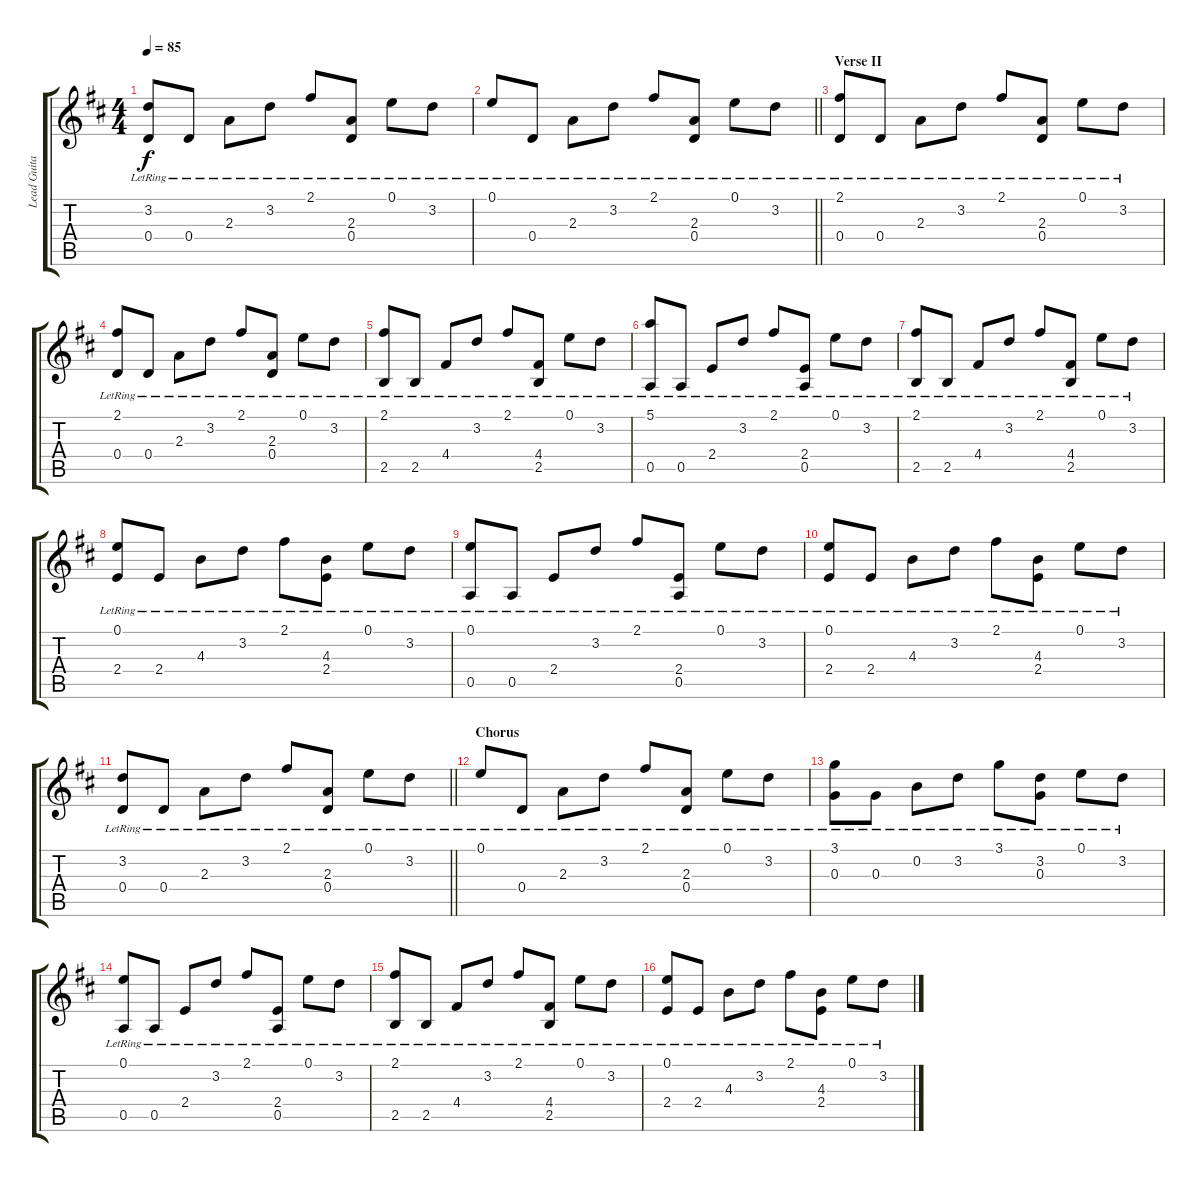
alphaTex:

\track ("Lead Guitar" "Lead Guita") {instrument acousticguitarsteel}
\staff {score tabs}
\tuning (E4 B3 G3 D3 A2 E2) {hide}
\ts (4 4)
\tempo 85
\clef g2
\ks d
(3.2{lr} 0.4{lr}).8{dy f} 0.4{lr}.8 2.3{lr}.8 3.2{lr}.8 2.1{lr}.8 (2.3{lr} 0.4{lr}).8 0.1{lr}.8 3.2{lr}.8 |
\barLineRight lightlight
0.1{lr}.8 0.4{lr}.8 2.3{lr}.8 3.2{lr}.8 2.1{lr}.8 (2.3{lr} 0.4{lr}).8 0.1{lr}.8 3.2{lr}.8 |
\section ("" "Verse II")
(2.1{lr} 0.4{lr}).8 0.4{lr}.8 2.3{lr}.8 3.2{lr}.8 2.1{lr}.8 (2.3{lr} 0.4{lr}).8 0.1{lr}.8 3.2{lr}.8 |
(2.1{lr} 0.4{lr}).8{volume 13 instrument acousticguitarsteel} 0.4{lr}.8 2.3{lr}.8 3.2{lr}.8 2.1{lr}.8 (2.3{lr} 0.4{lr}).8 0.1{lr}.8 3.2{lr}.8 |
(2.1{lr} 2.5{lr}).8 2.5{lr}.8 4.4{lr}.8 3.2{lr}.8 2.1{lr}.8 (4.4{lr} 2.5{lr}).8 0.1{lr}.8 3.2{lr}.8 |
(5.1{lr} 0.5{lr}).8 0.5{lr}.8 2.4{lr}.8 3.2{lr}.8 2.1{lr}.8 (2.4{lr} 0.5{lr}).8 0.1{lr}.8 3.2{lr}.8 |
(2.1{lr} 2.5{lr}).8 2.5{lr}.8 4.4{lr}.8 3.2{lr}.8 2.1{lr}.8 (4.4{lr} 2.5{lr}).8 0.1{lr}.8 3.2{lr}.8 |
(0.1{lr} 2.4{lr}).8 2.4{lr}.8 4.3{lr}.8 3.2{lr}.8 2.1{lr}.8 (4.3{lr} 2.4{lr}).8 0.1{lr}.8 3.2{lr}.8 |
(0.1{lr} 0.5{lr}).8 0.5{lr}.8 2.4{lr}.8 3.2{lr}.8 2.1{lr}.8 (2.4{lr} 0.5{lr}).8 0.1{lr}.8 3.2{lr}.8 |
(0.1{lr} 2.4{lr}).8 2.4{lr}.8 4.3{lr}.8 3.2{lr}.8 2.1{lr}.8 (4.3{lr} 2.4{lr}).8 0.1{lr}.8 3.2{lr}.8 |
\barLineRight lightlight
(3.2{lr} 0.4{lr}).8 0.4{lr}.8 2.3{lr}.8 3.2{lr}.8 2.1{lr}.8 (2.3{lr} 0.4{lr}).8 0.1{lr}.8 3.2{lr}.8 |
\section ("" "Chorus")
0.1{lr}.8 0.4{lr}.8 2.3{lr}.8 3.2{lr}.8 2.1{lr}.8 (2.3{lr} 0.4{lr}).8 0.1{lr}.8 3.2{lr}.8 |
(3.1{lr} 0.3{lr}).8 0.3{lr}.8 0.2{lr}.8 3.2{lr}.8 3.1{lr}.8 (3.2{lr} 0.3{lr}).8 0.1{lr}.8 3.2{lr}.8 |
(0.1{lr} 0.5{lr}).8 0.5{lr}.8 2.4{lr}.8 3.2{lr}.8 2.1{lr}.8 (2.4{lr} 0.5{lr}).8 0.1{lr}.8 3.2{lr}.8 |
(2.1{lr} 2.5{lr}).8 2.5{lr}.8 4.4{lr}.8 3.2{lr}.8 2.1{lr}.8 (4.4{lr} 2.5{lr}).8 0.1{lr}.8 3.2{lr}.8 |
(0.1{lr} 2.4{lr}).8 2.4{lr}.8 4.3{lr}.8 3.2{lr}.8 2.1{lr}.8 (4.3{lr} 2.4{lr}).8 0.1{lr}.8 3.2{lr}.8
